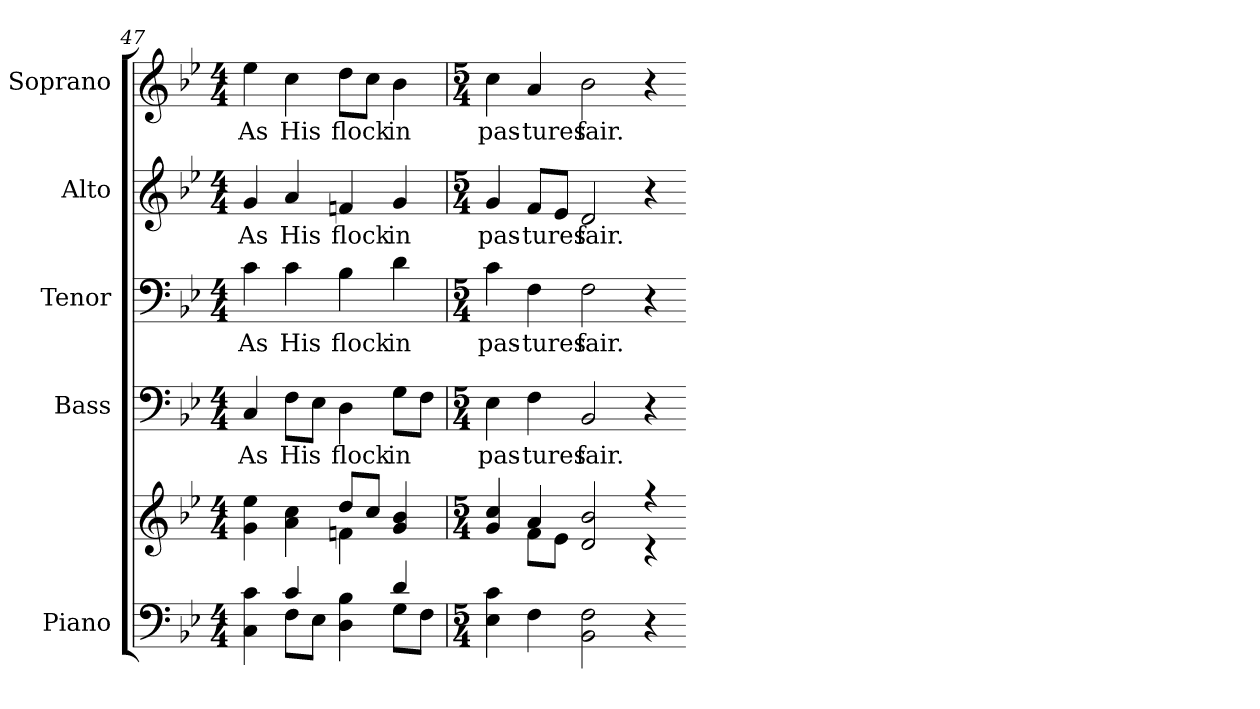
**kern	**kern	**kern	**text	**kern	**text	**kern	**text	**kern	**text
*part5	*part5	*part4	*part4	*part3	*part3	*part2	*part2	*part1	*part1
*staff6	*staff5	*staff4	*staff4	*staff3	*staff3	*staff2	*staff2	*staff1	*staff1
*I"Piano	*	*I"Bass	*	*I"Tenor	*	*I"Alto	*	*I"Soprano	*
*I'Pno.	*	*I'B.	*	*I'T.	*	*I'A.	*	*I'S.	*
*clefF4	*clefG2	*clefF4	*	*clefF4	*	*clefG2	*	*clefG2	*
*k[b-e-]	*k[b-e-]	*k[b-e-]	*	*k[b-e-]	*	*k[b-e-]	*	*k[b-e-]	*
*B-:	*B-:	*B-:	*	*B-:	*	*B-:	*	*B-:	*
*M4/4	*M4/4	*M4/4	*	*M4/4	*	*M4/4	*	*M4/4	*
=47	=47	=47	=47	=47	=47	=47	=47	=47	=47
*^	*^	*	*	*	*	*	*	*	*
!	!	!	!	!	!LO:LY:b:color=#000000	!	!	!	!	!	!
!	!	!	!	!	!	!	!LO:LY:b:color=#000000	!	!	!	!
!	!	!	!	!	!	!	!	!	!LO:LY:b:color=#000000	!	!
!	!	!	!	!	!	!	!	!	!	!	!LO:LY:b:color=#000000
4Ci\ 4ci	4ryy	4gi\ 4ee-i	2ryy	4Ci/	As	4ci\	As	4gi/	As	4ee-i\	As
!	!	!	!	!	!LO:LY:b:color=#000000	!	!	!	!	!	!
!	!	!	!	!	!	!	!LO:LY:b:color=#000000	!	!	!	!
!	!	!	!	!	!	!	!	!	!LO:LY:b:color=#000000	!	!
!	!	!	!	!	!	!	!	!	!	!	!LO:LY:b:color=#000000
4ci/	8Fi\L	4ai\ 4cci	.	8Fi\L	His	4ci\	His	4ai/	His	4cci\	His
.	8E-i\J	.	.	8E-i\J	.	.	.	.	.	.	.
!	!	!	!	!	!LO:LY:b:color=#000000	!	!	!	!	!	!
!	!	!	!	!	!	!	!LO:LY:b:color=#000000	!	!	!	!
!	!	!	!	!	!	!	!	!	!LO:LY:b:color=#000000	!	!
!	!	!	!	!	!	!	!	!	!	!	!LO:LY:b:color=#000000
4Di\ 4B-i	4ryy	8ddi/L	4fni\	4Di\	flock	4B-i\	flock	4fni/	flock	8ddi\L	flock
.	.	8cci/J	.	.	.	.	.	.	.	8cci\J	.
!	!	!	!	!	!LO:LY:b:color=#000000	!	!	!	!	!	!
!	!	!	!	!	!	!	!LO:LY:b:color=#000000	!	!	!	!
!	!	!	!	!	!	!	!	!	!LO:LY:b:color=#000000	!	!
!	!	!	!	!	!	!	!	!	!	!	!LO:LY:b:color=#000000
4di/	8Gi\L	4gi/ 4b-i	4ryy	8Gi\L	in	4di\	in	4gi/	in	4b-i\	in
.	8Fi\J	.	.	8Fi\J	.	.	.	.	.	.	.
*v	*v	*	*	*	*	*	*	*	*	*	*
=48	=48	=48	=48	=48	=48	=48	=48	=48	=48	=48
*M5/4	*M5/4	*	*M5/4	*	*M5/4	*	*M5/4	*	*M5/4	*
*^	*	*	*	*	*	*	*	*	*	*
!	!	!	!	!	!LO:LY:b:color=#000000	!	!	!	!	!	!
*v	*v	*	*	*	*	*	*	*	*	*	*
*^	*	*	*	*	*	*	*	*	*	*
!	!	!	!	!	!	!	!LO:LY:b:color=#000000	!	!	!	!
*v	*v	*	*	*	*	*	*	*	*	*	*
*^	*	*	*	*	*	*	*	*	*	*
!	!	!	!	!	!	!	!	!	!LO:LY:b:color=#000000	!	!
*v	*v	*	*	*	*	*	*	*	*	*	*
*^	*	*	*	*	*	*	*	*	*	*
!	!	!	!	!	!	!	!	!	!	!	!LO:LY:b:color=#000000
*v	*v	*	*	*	*	*	*	*	*	*	*
4E-i\ 4ci	4gi/ 4cci	4ryy	4E-i\	pas-	4ci\	pas-	4gi/	pas-	4cci\	pas-
!	!	!	!	!LO:LY:b:color=#000000	!	!	!	!	!	!
!	!	!	!	!	!	!LO:LY:b:color=#000000	!	!	!	!
!	!	!	!	!	!	!	!	!LO:LY:b:color=#000000	!	!
!	!	!	!	!	!	!	!	!	!	!LO:LY:b:color=#000000
4Fi\	4ai/	8fi\L	4Fi\	-tures	4Fi\	-tures	8fi/L	-tures	4ai/	-tures
.	.	8e-i\J	.	.	.	.	8e-i/J	.	.	.
!	!	!	!	!LO:LY:b:color=#000000	!	!	!	!	!	!
!	!	!	!	!	!	!LO:LY:b:color=#000000	!	!	!	!
!	!	!	!	!	!	!	!	!LO:LY:b:color=#000000	!	!
!	!	!	!	!	!	!	!	!	!	!LO:LY:b:color=#000000
2BB-i\ 2Fi	2di/ 2b-i	2ryy	2BB-i/	fair.	2Fi\	fair.	2di/	fair.	2b-i\	fair.
4r	4r	4r	4r	.	4r	.	4r	.	4r	.
*	*v	*v	*	*	*	*	*	*	*	*
=-	=-	=-	=-	=-	=-	=-	=-	=-	=-
*-	*-	*-	*-	*-	*-	*-	*-	*-	*-
